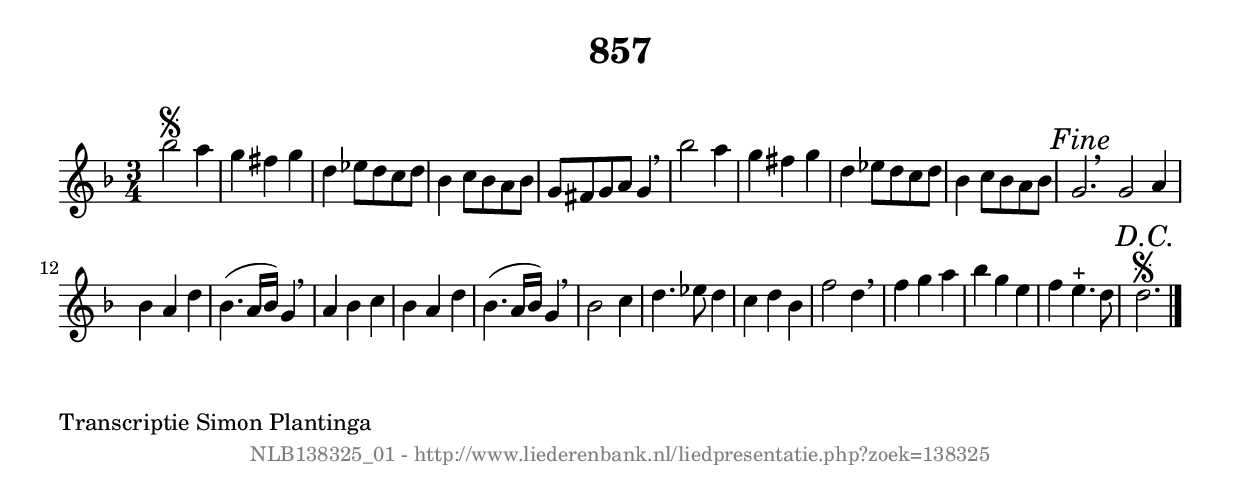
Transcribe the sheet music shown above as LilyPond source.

%
% produced by wce2krn 1.64 (7 June 2014)
%
\version"2.16"
#(append! paper-alist '(("long" . (cons (* 210 mm) (* 2000 mm)))))
#(set-default-paper-size "long")
sb = {\breathe}
mBreak = {\breathe }
bBreak = {\breathe }
x = {\once\override NoteHead #'style = #'cross }
gl=\glissando
itime={\override Staff.TimeSignature #'stencil = ##f }
ficta = {\once\set suggestAccidentals = ##t}
fine = {\once\override Score.RehearsalMark #'self-alignment-X = #1 \mark \markup {\italic{Fine}}}
dc = {\once\override Score.RehearsalMark #'self-alignment-X = #1 \mark \markup {\italic{D.C.}}}
dcf = {\once\override Score.RehearsalMark #'self-alignment-X = #1 \mark \markup {\italic{D.C. al Fine}}}
dcc = {\once\override Score.RehearsalMark #'self-alignment-X = #1 \mark \markup {\italic{D.C. al Coda}}}
ds = {\once\override Score.RehearsalMark #'self-alignment-X = #1 \mark \markup {\italic{D.S.}}}
dsf = {\once\override Score.RehearsalMark #'self-alignment-X = #1 \mark \markup {\italic{D.S. al Fine}}}
dsc = {\once\override Score.RehearsalMark #'self-alignment-X = #1 \mark \markup {\italic{D.S. al Coda}}}
pv = {\set Score.repeatCommands = #'((volta "1"))}
sv = {\set Score.repeatCommands = #'((volta "2"))}
tv = {\set Score.repeatCommands = #'((volta "3"))}
qv = {\set Score.repeatCommands = #'((volta "4"))}
xv = {\set Score.repeatCommands = #'((volta #f))}
\header{ tagline = ""
title = "857"
}
\score {{
\key d \minor
\relative g'
{
\set melismaBusyProperties = #'()
\time 3/4
\tempo 4=120
\override Score.MetronomeMark #'transparent = ##t
\override Score.RehearsalMark #'break-visibility = #(vector #t #t #f)
bes'2\segno a4 | g4 fis4 g4 | d4 ees8 d8 c8 d8 | bes4 c8 bes8 a8 bes8 | g8 fis8 g8 a8 g4 | \mBreak \bar "|"
bes'2 a4 | g4 fis4 g4 | d4 ees8 d8 c8 d8 | bes4 c8 bes8 a8 bes8 | g2.\fine \bar ":|:" \bBreak
g2 a4 | bes4 a4 d4 | bes4.( a16 bes16) g4 \sb | a4 bes4 c4 | bes4 a4 d4 | bes4.( a16 bes16) g4 | \mBreak \bar "|"
bes2 c4 | d4. ees8 d4 | c4 d4 bes4 | f'2 d4 \sb | f4 g4 a4 | bes4 g4 e4 | f4 e4.^"+" d8 | d2.\segno\dc \bar "|."
 }}
 \midi { }
 \layout {
            indent = 0.0\cm
}
}
\markup { \wordwrap-string #" 
Transcriptie Simon Plantinga
"}
\markup { \vspace #0 } \markup { \with-color #grey \fill-line { \center-column { \smaller "NLB138325_01 - http://www.liederenbank.nl/liedpresentatie.php?zoek=138325" } } }
